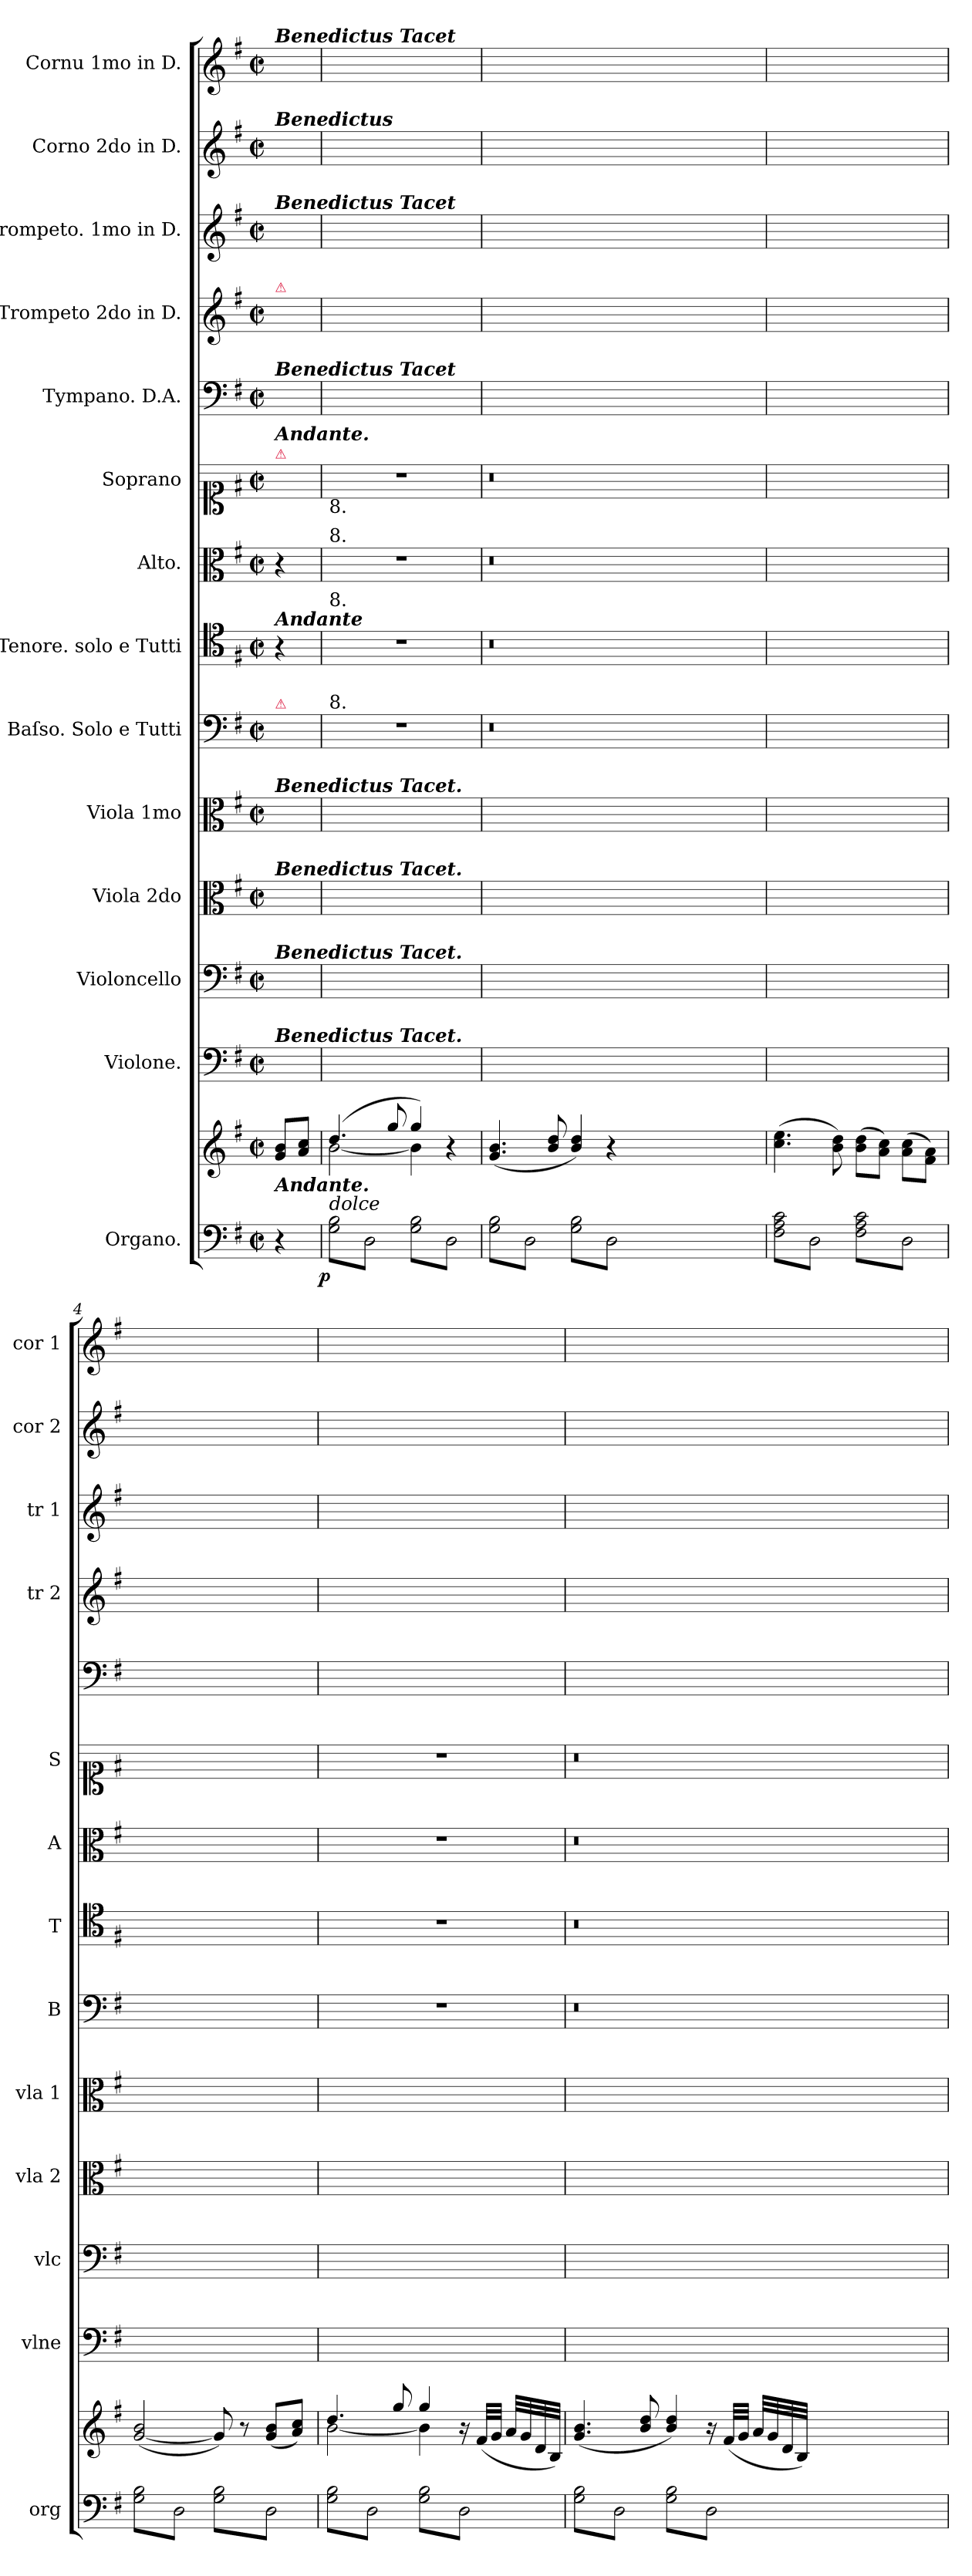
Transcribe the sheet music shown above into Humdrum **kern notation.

**kern	**kern	**dynam	**kern	**kern	**kern	**kern	**kern	**kern	**kern	**kern	**kern	**kern	**kern	**kern	**kern
*part14	*part14	*part14	*part13	*part12	*part11	*part10	*part9	*part8	*part7	*part6	*part5	*part4	*part3	*part2	*part1
*staff15	*staff14	*staff14/15	*staff13	*staff12	*staff11	*staff10	*staff9	*staff8	*staff7	*staff6	*staff5	*staff4	*staff3	*staff2	*staff1
*I"Organo.	*	*	*I"Violone.	*I"Violoncello	*I"Viola 2do	*I"Viola 1mo	*I"Baſso. Solo e Tutti	*I"Tenore. solo e Tutti	*I"Alto.	*I"Soprano	*I"Tympano. D.A.	*I"Trompeto 2do in D.	*I"Trompeto. 1mo in D.	*I"Corno 2do in D.	*I"Cornu 1mo in D.
*I'org	*	*	*I'vlne	*I'vlc	*I'vla 2	*I'vla 1	*I'B	*I'T	*I'A	*I'S	*	*I'tr 2	*I'tr 1	*I'cor 2	*I'cor 1
*clefF4	*clefG2	*	*clefF4	*clefF4	*clefC3	*clefC3	*clefF4	*clefC4	*clefC3	*clefC1	*clefF4	*clefG2	*clefG2	*clefG2	*clefG2
*k[f#]	*k[f#]	*	*k[f#]	*k[f#]	*k[f#]	*k[f#]	*k[f#]	*k[f#]	*k[f#]	*k[f#]	*k[f#]	*k[f#]	*k[f#]	*k[f#]	*k[f#]
*G:	*G:	*	*G:	*G:	*G:	*G:	*G:	*G:	*G:	*G:	*G:	*G:	*G:	*G:	*G:
*M2/2	*M2/2	*	*M2/2	*M2/2	*M2/2	*M2/2	*M2/2	*M2/2	*M2/2	*M2/2	*M2/2	*M2/2	*M2/2	*M2/2	*M2/2
*met(c|)	*met(c|)	*	*met(c|)	*met(c|)	*met(c|)	*met(c|)	*met(c|)	*met(c|)	*met(c|)	*met(c|)	*met(c|)	*met(c|)	*met(c|)	*met(c|)	*met(c|)
=	=	=	=	=	=	=	=	=	=	=	=	=	=	=	=
!	!	!	!	!	!	!	!	!	!	!	!	!	!	!	!LO:TX:a:Bi:t=Benedictus Tacet
!	!	!	!	!	!	!	!	!	!	!	!	!	!	!LO:TX:a:Bi:t=Benedictus	!
!	!	!	!	!	!	!	!	!	!	!	!	!	!LO:TX:a:Bi:t=Benedictus Tacet	!	!
!	!	!	!	!	!	!	!	!	!	!	!	!LO:TX:a:color=crimson:t=⚠	!	!	!
!	!	!	!	!	!	!	!	!	!	!	!LO:TX:a:Bi:t=Benedictus Tacet	!	!	!	!
!	!	!	!	!	!	!	!	!	!	!LO:TX:a:color=crimson:t=⚠	!	!	!	!	!
!	!	!	!	!	!	!	!	!	!	!LO:TX:a:Bi:t=Andante.	!	!	!	!	!
!	!	!	!	!	!	!	!	!LO:TX:a:Bi:t=Andante	!	!	!	!	!	!	!
!	!	!	!	!	!	!	!LO:TX:a:color=crimson:t=⚠	!	!	!	!	!	!	!	!
!	!	!	!	!	!	!LO:TX:a:Bi:t=Benedictus Tacet.	!	!	!	!	!	!	!	!	!
!	!	!	!	!	!LO:TX:a:Bi:t=Benedictus Tacet.	!	!	!	!	!	!	!	!	!	!
!	!	!	!	!LO:TX:a:Bi:t=Benedictus Tacet.	!	!	!	!	!	!	!	!	!	!	!
!	!	!	!LO:TX:a:Bi:t=Benedictus Tacet.	!	!	!	!	!	!	!	!	!	!	!	!
!	!LO:TX:b:Bi:t=Andante.	!	!	!	!	!	!	!	!	!	!	!	!	!	!
4r	8g/ 8b/L	.	4ryy	4ryy	4ryy	4ryy	4ryy	4r	4r	4ryy	4ryy	4ryy	4ryy	4ryy	4ryy
.	8a/ 8cc/J	.	.	.	.	.	.	.	.	.	.	.	.	.	.
=1	=1	=1	=1	=1	=1	=1	=1	=1	=1	=1	=1	=1	=1	=1	=1
*	*^	*	*	*	*	*	*	*	*	*	*	*	*	*	*
!	!	!	!	!	!	!	!	!	!	!	!LO:TX:b:t=8.	!	!	!	!	!
!	!	!	!	!	!	!	!	!	!	!LO:TX:a:t=8.	!	!	!	!	!	!
!	!	!	!	!	!	!	!	!	!LO:TX:a:t=8.	!	!	!	!	!	!	!
!	!	!	!	!	!	!	!	!LO:TX:a:t=8.	!	!	!	!	!	!	!	!
!	!LO:TX:b:i:t=dolce	!	!	!	!	!	!	!	!	!	!	!	!	!	!	!
!	!	!	!LO:DY:b=2:rj	!	!	!	!	!	!	!	!	!	!	!	!	!
*tremolo	*	*	*	*	*	*	*	*	*	*	*	*	*	*	*	*
(8G\ 8B\L	(4.dd/	[2b\	p	1ryy	1ryy	1ryy	1ryy	1r	1r	1r	1r	1ryy	1ryy	1ryy	1ryy	1ryy
8D\)	.	.	.	.	.	.	.	.	.	.	.	.	.	.	.	.
8G\ 8B\	.	.	.	.	.	.	.	.	.	.	.	.	.	.	.	.
8D\)J	8gg/	.	.	.	.	.	.	.	.	.	.	.	.	.	.	.
(8G\ 8B\L	4gg/)	4b\]	.	.	.	.	.	.	.	.	.	.	.	.	.	.
8D\)	.	.	.	.	.	.	.	.	.	.	.	.	.	.	.	.
8G\ 8B\	4r	4ryy	.	.	.	.	.	.	.	.	.	.	.	.	.	.
8D\)J	.	.	.	.	.	.	.	.	.	.	.	.	.	.	.	.
*	*v	*v	*	*	*	*	*	*	*	*	*	*	*	*	*	*
=2	=2	=2	=2	=2	=2	=2	=2	=2	=2	=2	=2	=2	=2	=2	=2
(8G\ 8B\L	(4.g/ 4.b/	.	1ryy	1ryy	1ryy	1ryy	0.r	0.r	0.r	0.r	1ryy	1ryy	1ryy	1ryy	1ryy
8D\)	.	.	.	.	.	.	.	.	.	.	.	.	.	.	.
8G\ 8B\	.	.	.	.	.	.	.	.	.	.	.	.	.	.	.
8D\)J	8b/ 8dd/	.	.	.	.	.	.	.	.	.	.	.	.	.	.
(8G\ 8B\L	4b/ 4dd/)	.	.	.	.	.	.	.	.	.	.	.	.	.	.
8D\)	.	.	.	.	.	.	.	.	.	.	.	.	.	.	.
8G\ 8B\	4r	.	.	.	.	.	.	.	.	.	.	.	.	.	.
8D\)J	.	.	.	.	.	.	.	.	.	.	.	.	.	.	.
0ryy	0ryy	.	0ryy	0ryy	0ryy	0ryy	.	.	.	.	0ryy	0ryy	0ryy	0ryy	0ryy
.	.	.	.	.	.	.	.	.	.	.	.	.	.	.	.
=3	=3	=3	=3	=3	=3	=3	=3	=3	=3	=3	=3	=3	=3	=3	=3
(8F#\ 8A\ 8c\L	(4.cc\ 4.ee\	.	1ryy	1ryy	1ryy	1ryy	1ryy	1ryy	1ryy	1ryy	1ryy	1ryy	1ryy	1ryy	1ryy
8D\)	.	.	.	.	.	.	.	.	.	.	.	.	.	.	.
8F#\ 8A\ 8c\	.	.	.	.	.	.	.	.	.	.	.	.	.	.	.
8D\)J	8b\ 8dd\)	.	.	.	.	.	.	.	.	.	.	.	.	.	.
(8F#\ 8A\ 8c\L	(8b\ 8dd\L	.	.	.	.	.	.	.	.	.	.	.	.	.	.
8D\)	8a\ 8cc\J)	.	.	.	.	.	.	.	.	.	.	.	.	.	.
8F#\ 8A\ 8c\	(8a\ 8cc\L	.	.	.	.	.	.	.	.	.	.	.	.	.	.
8D\)J	8f#\ 8a\J)	.	.	.	.	.	.	.	.	.	.	.	.	.	.
=4	=4	=4	=4	=4	=4	=4	=4	=4	=4	=4	=4	=4	=4	=4	=4
(8G\ 8B\L	(>[2g/ 2b/	.	1ryy	1ryy	1ryy	1ryy	1ryy	1ryy	1ryy	1ryy	1ryy	1ryy	1ryy	1ryy	1ryy
8D\)	.	.	.	.	.	.	.	.	.	.	.	.	.	.	.
8G\ 8B\	.	.	.	.	.	.	.	.	.	.	.	.	.	.	.
8D\)J	.	.	.	.	.	.	.	.	.	.	.	.	.	.	.
(8G\ 8B\L	8g/])	.	.	.	.	.	.	.	.	.	.	.	.	.	.
8D\)	8r	.	.	.	.	.	.	.	.	.	.	.	.	.	.
8G\ 8B\	(8g/ 8b/L	.	.	.	.	.	.	.	.	.	.	.	.	.	.
8D\)J	8a/ 8cc/J)	.	.	.	.	.	.	.	.	.	.	.	.	.	.
=5	=5	=5	=5	=5	=5	=5	=5	=5	=5	=5	=5	=5	=5	=5	=5
*	*^	*	*	*	*	*	*	*	*	*	*	*	*	*	*
(8G\ 8B\L	4.dd/	[2b\	.	1ryy	1ryy	1ryy	1ryy	1r	1r	1r	1r	1ryy	1ryy	1ryy	1ryy	1ryy
8D\)	.	.	.	.	.	.	.	.	.	.	.	.	.	.	.	.
8G\ 8B\	.	.	.	.	.	.	.	.	.	.	.	.	.	.	.	.
8D\)J	8gg/	.	.	.	.	.	.	.	.	.	.	.	.	.	.	.
(8G\ 8B\L	4gg/	4b\]	.	.	.	.	.	.	.	.	.	.	.	.	.	.
8D\)	.	.	.	.	.	.	.	.	.	.	.	.	.	.	.	.
8G\ 8B\	16r	4ryy	.	.	.	.	.	.	.	.	.	.	.	.	.	.
.	(32f#/LLL	.	.	.	.	.	.	.	.	.	.	.	.	.	.	.
.	32g/JJJ	.	.	.	.	.	.	.	.	.	.	.	.	.	.	.
8D\)J	32a/LLL	.	.	.	.	.	.	.	.	.	.	.	.	.	.	.
.	32g/	.	.	.	.	.	.	.	.	.	.	.	.	.	.	.
.	32d/	.	.	.	.	.	.	.	.	.	.	.	.	.	.	.
.	32B/JJJ)	.	.	.	.	.	.	.	.	.	.	.	.	.	.	.
*	*v	*v	*	*	*	*	*	*	*	*	*	*	*	*	*	*
=6	=6	=6	=6	=6	=6	=6	=6	=6	=6	=6	=6	=6	=6	=6	=6
(8G\ 8B\L	(4.g/ 4.b/	.	1ryy	1ryy	1ryy	1ryy	0.r	0.r	0.r	0.r	1ryy	1ryy	1ryy	1ryy	1ryy
8D\)	.	.	.	.	.	.	.	.	.	.	.	.	.	.	.
8G\ 8B\	.	.	.	.	.	.	.	.	.	.	.	.	.	.	.
8D\)J	8b/ 8dd/	.	.	.	.	.	.	.	.	.	.	.	.	.	.
(8G\ 8B\L	4b/ 4dd/)	.	.	.	.	.	.	.	.	.	.	.	.	.	.
8D\)	.	.	.	.	.	.	.	.	.	.	.	.	.	.	.
8G\ 8B\	16r	.	.	.	.	.	.	.	.	.	.	.	.	.	.
.	(32f#/LLL	.	.	.	.	.	.	.	.	.	.	.	.	.	.
.	32g/JJJ	.	.	.	.	.	.	.	.	.	.	.	.	.	.
8D\)J	32a/LLL	.	.	.	.	.	.	.	.	.	.	.	.	.	.
*Xtremolo	*	*	*	*	*	*	*	*	*	*	*	*	*	*	*
.	32g/	.	.	.	.	.	.	.	.	.	.	.	.	.	.
.	32d/	.	.	.	.	.	.	.	.	.	.	.	.	.	.
.	32B/JJJ)	.	.	.	.	.	.	.	.	.	.	.	.	.	.
0ryy	0ryy	.	0ryy	0ryy	0ryy	0ryy	.	.	.	.	0ryy	0ryy	0ryy	0ryy	0ryy
.	.	.	.	.	.	.	.	.	.	.	.	.	.	.	.
=	=	=	=	=	=	=	=	=	=	=	=	=	=	=	=
*-	*-	*-	*-	*-	*-	*-	*-	*-	*-	*-	*-	*-	*-	*-	*-
